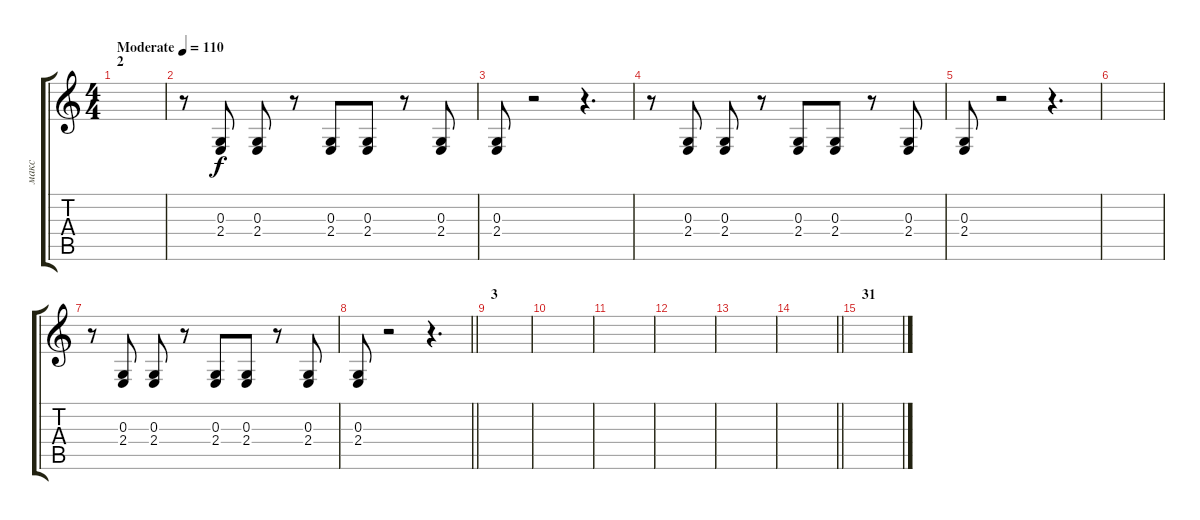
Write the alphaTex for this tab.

\track ("макс" "макс") {instrument drawbarorgan}
\staff {score tabs}
\tuning (E4 B3 G3 D3 A2 E2) {hide}
\ts (4 4)
\section ("" "2")
\tempo (110 "Moderate")
\clef g2
\ks c
|
r.8 (0.3 2.4).8 (0.3 2.4).8 r.8 (0.3 2.4).8 (0.3 2.4).8 r.8 (0.3 2.4).8 |
(0.3 2.4).8 r.2 r.4{d} |
r.8 (0.3 2.4).8 (0.3 2.4).8 r.8 (0.3 2.4).8 (0.3 2.4).8 r.8 (0.3 2.4).8 |
(0.3 2.4).8 r.2 r.4{d} |
|
r.8 (0.3 2.4).8 (0.3 2.4).8 r.8 (0.3 2.4).8 (0.3 2.4).8 r.8 (0.3 2.4).8 |
\barLineRight lightlight
(0.3 2.4).8 r.2 r.4{d} |
\section ("" "3")
|
|
|
|
|
\barLineRight lightlight
|
\section ("" "31")
